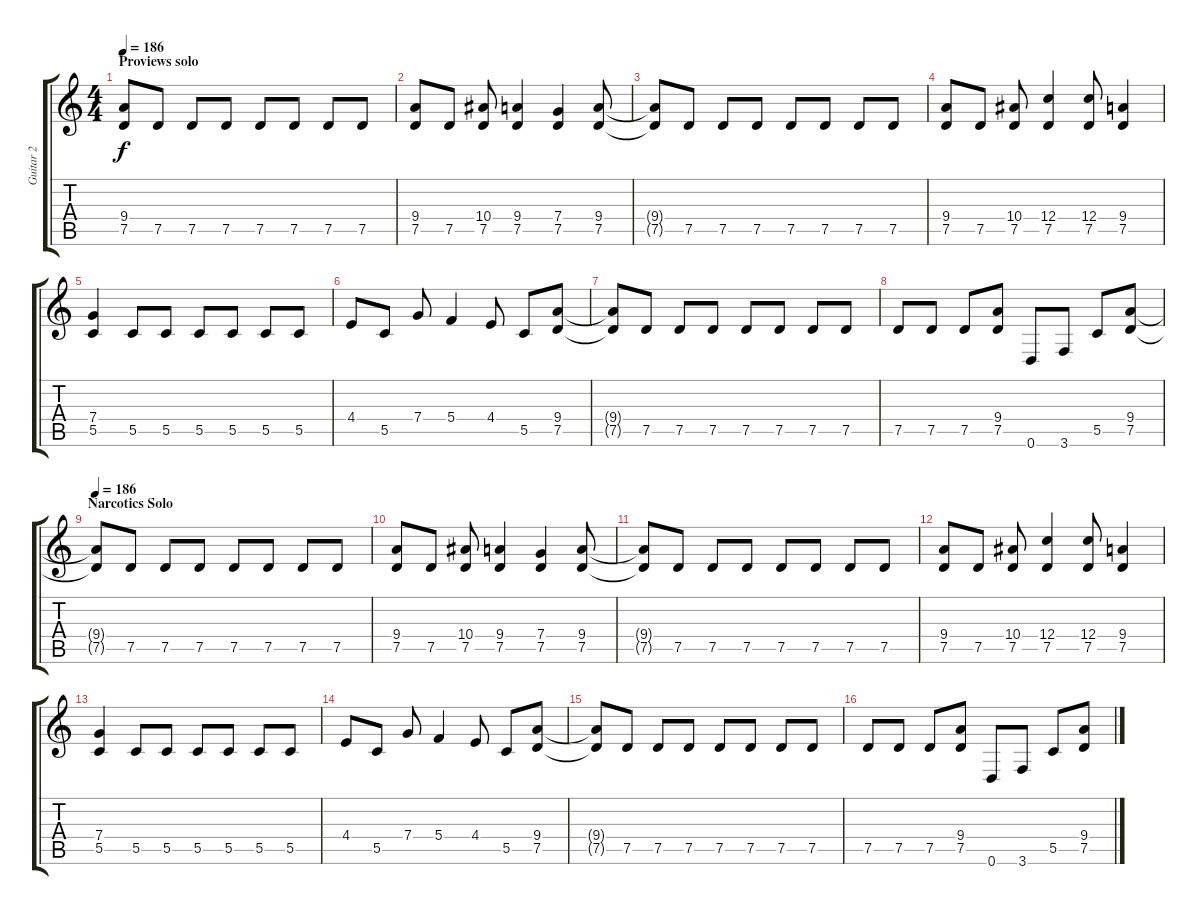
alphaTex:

\track ("Guitar 2" "Guitar 2") {instrument distortionguitar}
\staff {score tabs}
\tuning (D4 A3 F3 C3 G2 D2) {hide}
\ts (4 4)
\section ("" "Proviews solo")
\tempo 186
\clef g2
\ks c
(9.4{t} 7.5{t}).8{dy f} 7.5.8 7.5.8 7.5.8 7.5.8 7.5.8 7.5.8 7.5.8 |
(9.4 7.5).8 7.5.8 (10.4 7.5).8 (9.4 7.5).4 (7.4 7.5).4 (9.4 7.5).8 |
(9.4{t} 7.5{t}).8 7.5.8 7.5.8 7.5.8 7.5.8 7.5.8 7.5.8 7.5.8 |
(9.4 7.5).8 7.5.8 (10.4 7.5).8 (12.4 7.5).4 (12.4 7.5).8 (9.4 7.5).4 |
(7.4 5.5).4 5.5.8 5.5.8 5.5.8 5.5.8 5.5.8 5.5.8 |
4.4.8 5.5.8 7.4.8 5.4.4 4.4.8 5.5.8 (9.4 7.5).8 |
(9.4{t} 7.5{t}).8 7.5.8 7.5.8 7.5.8 7.5.8 7.5.8 7.5.8 7.5.8 |
7.5.8 7.5.8 7.5.8 (9.4 7.5).8 0.6.8 3.6.8 5.5.8 (9.4 7.5).8 |
\section ("" "Narcotics Solo")
\tempo 186
(9.4{t} 7.5{t}).8 7.5.8 7.5.8 7.5.8 7.5.8 7.5.8 7.5.8 7.5.8 |
(9.4 7.5).8 7.5.8 (10.4 7.5).8 (9.4 7.5).4 (7.4 7.5).4 (9.4 7.5).8 |
(9.4{t} 7.5{t}).8 7.5.8 7.5.8 7.5.8 7.5.8 7.5.8 7.5.8 7.5.8 |
(9.4 7.5).8 7.5.8 (10.4 7.5).8 (12.4 7.5).4 (12.4 7.5).8 (9.4 7.5).4 |
(7.4 5.5).4 5.5.8 5.5.8 5.5.8 5.5.8 5.5.8 5.5.8 |
4.4.8 5.5.8 7.4.8 5.4.4 4.4.8 5.5.8 (9.4 7.5).8 |
(9.4{t} 7.5{t}).8 7.5.8 7.5.8 7.5.8 7.5.8 7.5.8 7.5.8 7.5.8 |
7.5.8 7.5.8 7.5.8 (9.4 7.5).8 0.6.8 3.6.8 5.5.8 (9.4 7.5).8
